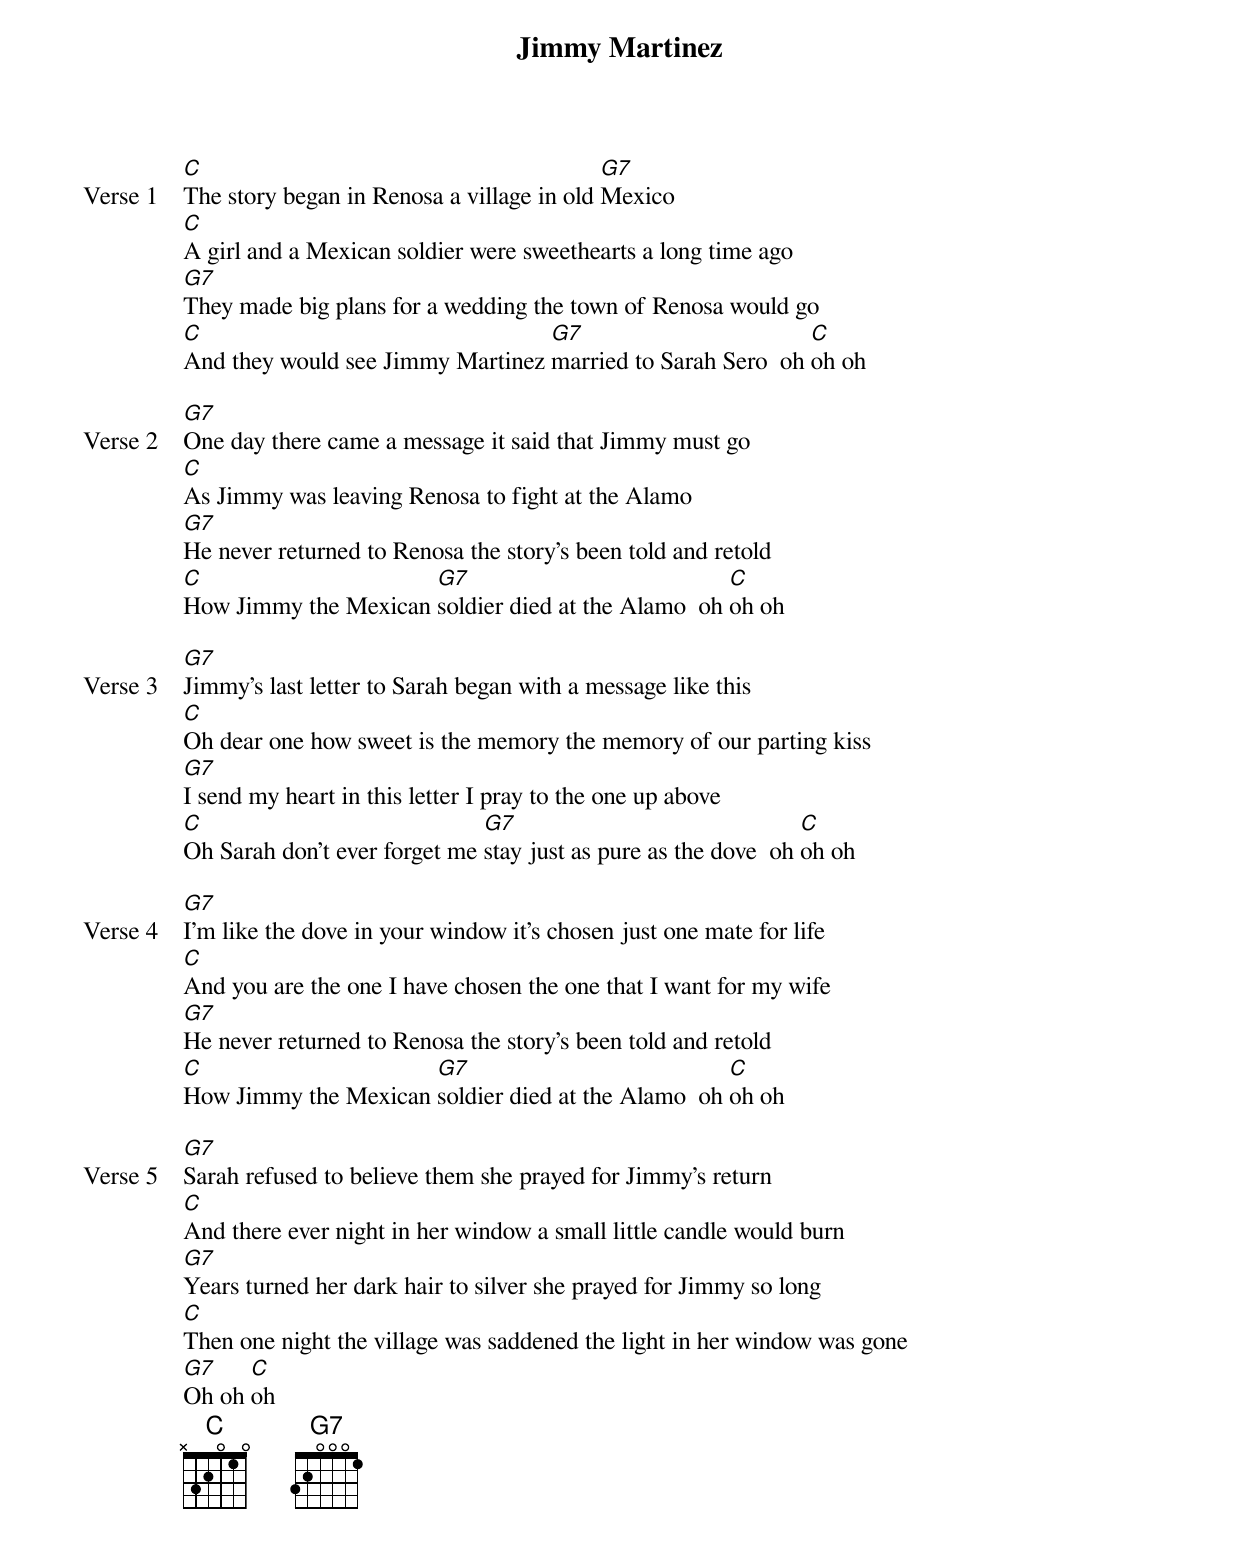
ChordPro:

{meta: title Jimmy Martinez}
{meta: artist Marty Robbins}
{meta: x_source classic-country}
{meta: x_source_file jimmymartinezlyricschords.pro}
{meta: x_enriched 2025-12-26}

{start_of_verse: Verse 1}
[C]The story began in Renosa a village in old [G7]Mexico
[C]A girl and a Mexican soldier were sweethearts a long time ago
[G7]They made big plans for a wedding the town of Renosa would go
[C]And they would see Jimmy Martinez [G7]married to Sarah Sero  oh [C]oh oh
{end_of_verse}

{start_of_verse: Verse 2}
[G7]One day there came a message it said that Jimmy must go
[C]As Jimmy was leaving Renosa to fight at the Alamo
[G7]He never returned to Renosa the story's been told and retold
[C]How Jimmy the Mexican [G7]soldier died at the Alamo  oh [C]oh oh
{end_of_verse}

{start_of_verse: Verse 3}
[G7]Jimmy's last letter to Sarah began with a message like this
[C]Oh dear one how sweet is the memory the memory of our parting kiss
[G7]I send my heart in this letter I pray to the one up above
[C]Oh Sarah don't ever forget me [G7]stay just as pure as the dove  oh [C]oh oh
{end_of_verse}

{start_of_verse: Verse 4}
[G7]I'm like the dove in your window it's chosen just one mate for life
[C]And you are the one I have chosen the one that I want for my wife
[G7]He never returned to Renosa the story's been told and retold
[C]How Jimmy the Mexican [G7]soldier died at the Alamo  oh [C]oh oh
{end_of_verse}

{start_of_verse: Verse 5}
[G7]Sarah refused to believe them she prayed for Jimmy's return
[C]And there ever night in her window a small little candle would burn
[G7]Years turned her dark hair to silver she prayed for Jimmy so long
[C]Then one night the village was saddened the light in her window was gone
[G7]Oh oh [C]oh
{end_of_verse}
